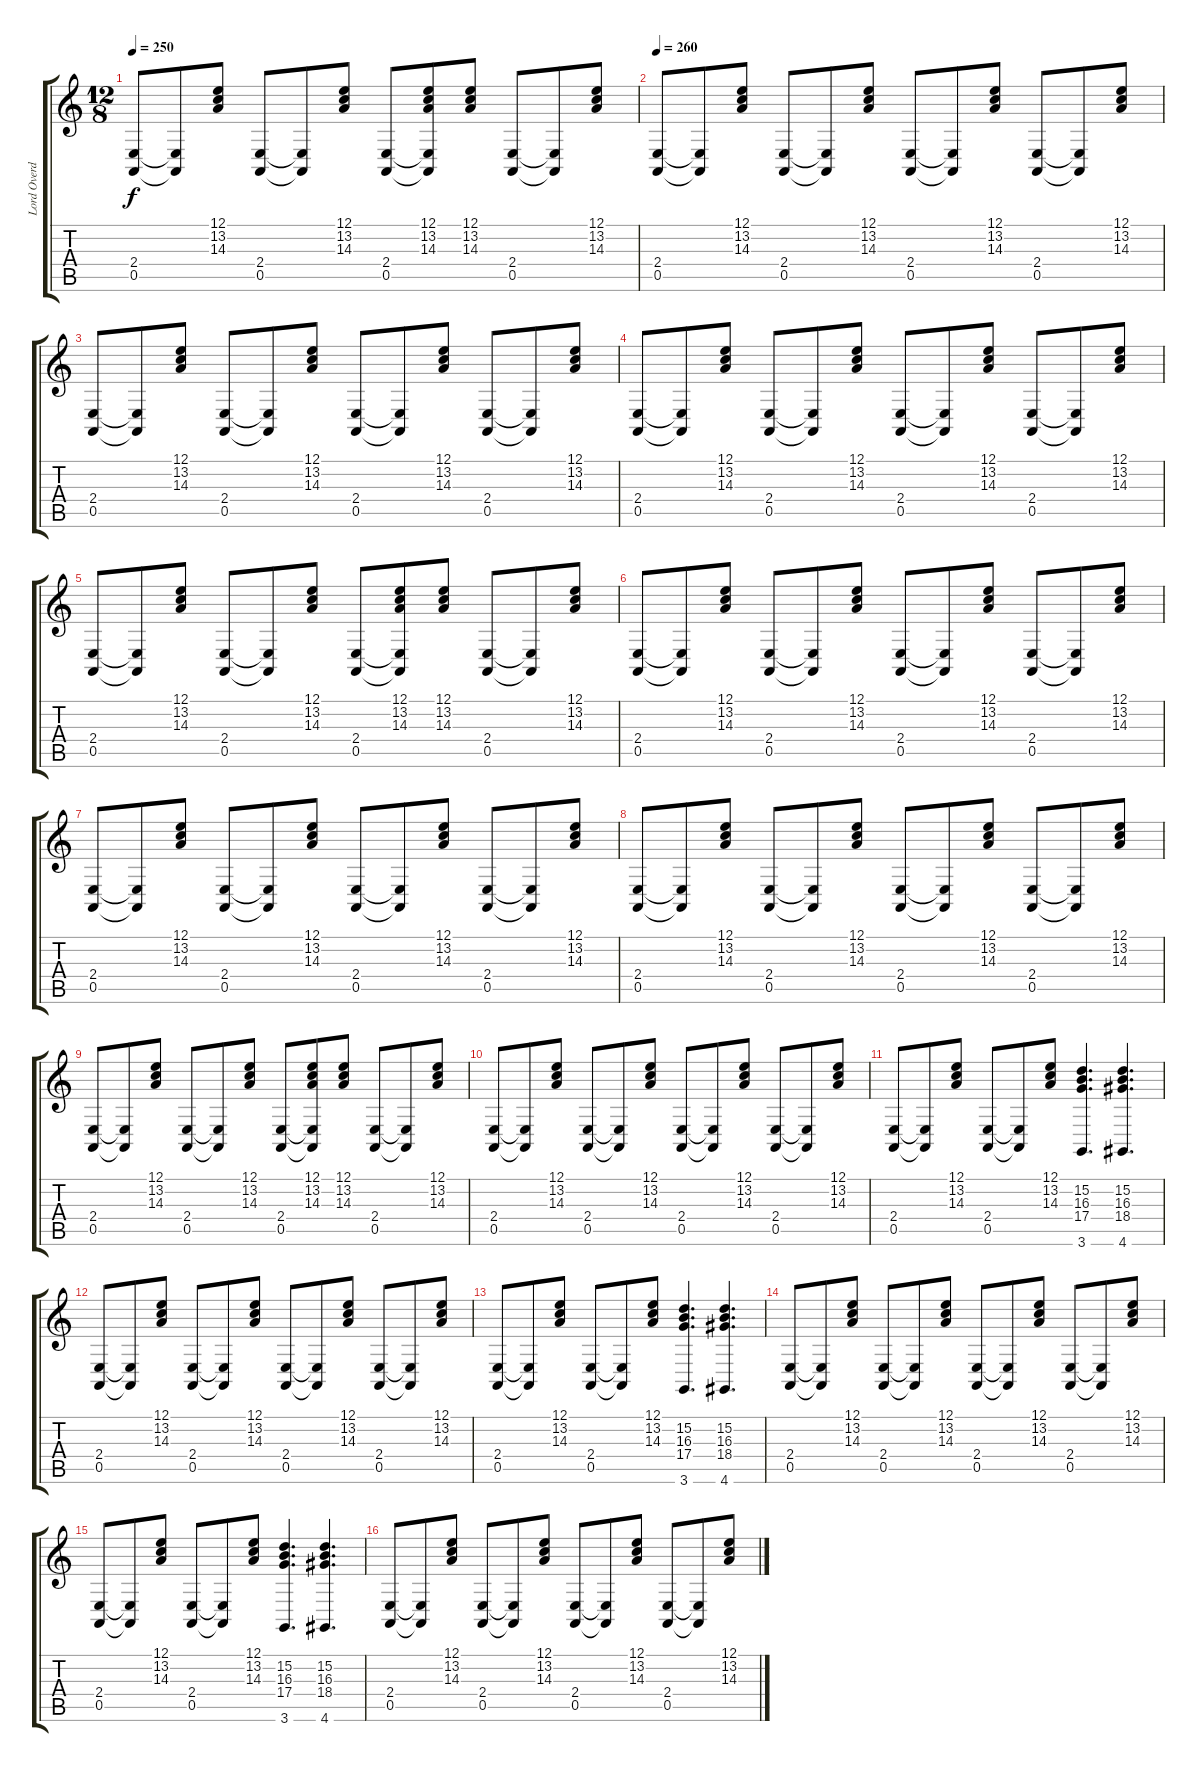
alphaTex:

\track ("Lord Overdub" "Lord Overd") {instrument drawbarorgan}
\staff {score tabs}
\tuning (E4 B3 G3 D3 A2 E2) {hide}
\ts (12 8)
\tempo 250
\clef g2
\ks c
(2.4 0.5).8{dy f} (2.4{t} 0.5{t}).8 (12.1 13.2 14.3).8 (2.4 0.5).8 (2.4{t} 0.5{t}).8 (12.1 13.2 14.3).8 (2.4 0.5).8 (12.1 13.2 14.3 2.4{t} 0.5{t}).8 (12.1 13.2 14.3).8 (2.4 0.5).8 (2.4{t} 0.5{t}).8 (12.1 13.2 14.3).8 |
\tempo 260
(2.4 0.5).8 (2.4{t} 0.5{t}).8 (12.1 13.2 14.3).8 (2.4 0.5).8 (2.4{t} 0.5{t}).8 (12.1 13.2 14.3).8 (2.4 0.5).8 (2.4{t} 0.5{t}).8 (12.1 13.2 14.3).8 (2.4 0.5).8 (2.4{t} 0.5{t}).8 (12.1 13.2 14.3).8 |
(2.4 0.5).8 (2.4{t} 0.5{t}).8 (12.1 13.2 14.3).8 (2.4 0.5).8 (2.4{t} 0.5{t}).8 (12.1 13.2 14.3).8 (2.4 0.5).8 (2.4{t} 0.5{t}).8 (12.1 13.2 14.3).8 (2.4 0.5).8 (2.4{t} 0.5{t}).8 (12.1 13.2 14.3).8 |
(2.4 0.5).8 (2.4{t} 0.5{t}).8 (12.1 13.2 14.3).8 (2.4 0.5).8 (2.4{t} 0.5{t}).8 (12.1 13.2 14.3).8 (2.4 0.5).8 (2.4{t} 0.5{t}).8 (12.1 13.2 14.3).8 (2.4 0.5).8 (2.4{t} 0.5{t}).8 (12.1 13.2 14.3).8 |
(2.4 0.5).8 (2.4{t} 0.5{t}).8 (12.1 13.2 14.3).8 (2.4 0.5).8 (2.4{t} 0.5{t}).8 (12.1 13.2 14.3).8 (2.4 0.5).8 (12.1 13.2 14.3 2.4{t} 0.5{t}).8 (12.1 13.2 14.3).8 (2.4 0.5).8 (2.4{t} 0.5{t}).8 (12.1 13.2 14.3).8 |
(2.4 0.5).8 (2.4{t} 0.5{t}).8 (12.1 13.2 14.3).8 (2.4 0.5).8 (2.4{t} 0.5{t}).8 (12.1 13.2 14.3).8 (2.4 0.5).8 (2.4{t} 0.5{t}).8 (12.1 13.2 14.3).8 (2.4 0.5).8 (2.4{t} 0.5{t}).8 (12.1 13.2 14.3).8 |
(2.4 0.5).8 (2.4{t} 0.5{t}).8 (12.1 13.2 14.3).8 (2.4 0.5).8 (2.4{t} 0.5{t}).8 (12.1 13.2 14.3).8 (2.4 0.5).8 (2.4{t} 0.5{t}).8 (12.1 13.2 14.3).8 (2.4 0.5).8 (2.4{t} 0.5{t}).8 (12.1 13.2 14.3).8 |
(2.4 0.5).8 (2.4{t} 0.5{t}).8 (12.1 13.2 14.3).8 (2.4 0.5).8 (2.4{t} 0.5{t}).8 (12.1 13.2 14.3).8 (2.4 0.5).8 (2.4{t} 0.5{t}).8 (12.1 13.2 14.3).8 (2.4 0.5).8 (2.4{t} 0.5{t}).8 (12.1 13.2 14.3).8 |
(2.4 0.5).8 (2.4{t} 0.5{t}).8 (12.1 13.2 14.3).8 (2.4 0.5).8 (2.4{t} 0.5{t}).8 (12.1 13.2 14.3).8 (2.4 0.5).8 (12.1 13.2 14.3 2.4{t} 0.5{t}).8 (12.1 13.2 14.3).8 (2.4 0.5).8 (2.4{t} 0.5{t}).8 (12.1 13.2 14.3).8 |
(2.4 0.5).8 (2.4{t} 0.5{t}).8 (12.1 13.2 14.3).8 (2.4 0.5).8 (2.4{t} 0.5{t}).8 (12.1 13.2 14.3).8 (2.4 0.5).8 (2.4{t} 0.5{t}).8 (12.1 13.2 14.3).8 (2.4 0.5).8 (2.4{t} 0.5{t}).8 (12.1 13.2 14.3).8 |
(2.4 0.5).8 (2.4{t} 0.5{t}).8 (12.1 13.2 14.3).8 (2.4 0.5).8 (2.4{t} 0.5{t}).8 (12.1 13.2 14.3).8 (15.2 16.3 17.4 3.6).4{d} (15.2 16.3 18.4 4.6).4{d} |
(2.4 0.5).8 (2.4{t} 0.5{t}).8 (12.1 13.2 14.3).8 (2.4 0.5).8 (2.4{t} 0.5{t}).8 (12.1 13.2 14.3).8 (2.4 0.5).8 (2.4{t} 0.5{t}).8 (12.1 13.2 14.3).8 (2.4 0.5).8 (2.4{t} 0.5{t}).8 (12.1 13.2 14.3).8 |
(2.4 0.5).8 (2.4{t} 0.5{t}).8 (12.1 13.2 14.3).8 (2.4 0.5).8 (2.4{t} 0.5{t}).8 (12.1 13.2 14.3).8 (15.2 16.3 17.4 3.6).4{d} (15.2 16.3 18.4 4.6).4{d} |
(2.4 0.5).8 (2.4{t} 0.5{t}).8 (12.1 13.2 14.3).8 (2.4 0.5).8 (2.4{t} 0.5{t}).8 (12.1 13.2 14.3).8 (2.4 0.5).8 (2.4{t} 0.5{t}).8 (12.1 13.2 14.3).8 (2.4 0.5).8 (2.4{t} 0.5{t}).8 (12.1 13.2 14.3).8 |
(2.4 0.5).8 (2.4{t} 0.5{t}).8 (12.1 13.2 14.3).8 (2.4 0.5).8 (2.4{t} 0.5{t}).8 (12.1 13.2 14.3).8 (15.2 16.3 17.4 3.6).4{d} (15.2 16.3 18.4 4.6).4{d} |
(2.4 0.5).8 (2.4{t} 0.5{t}).8 (12.1 13.2 14.3).8 (2.4 0.5).8 (2.4{t} 0.5{t}).8 (12.1 13.2 14.3).8 (2.4 0.5).8 (2.4{t} 0.5{t}).8 (12.1 13.2 14.3).8 (2.4 0.5).8 (2.4{t} 0.5{t}).8 (12.1 13.2 14.3).8
